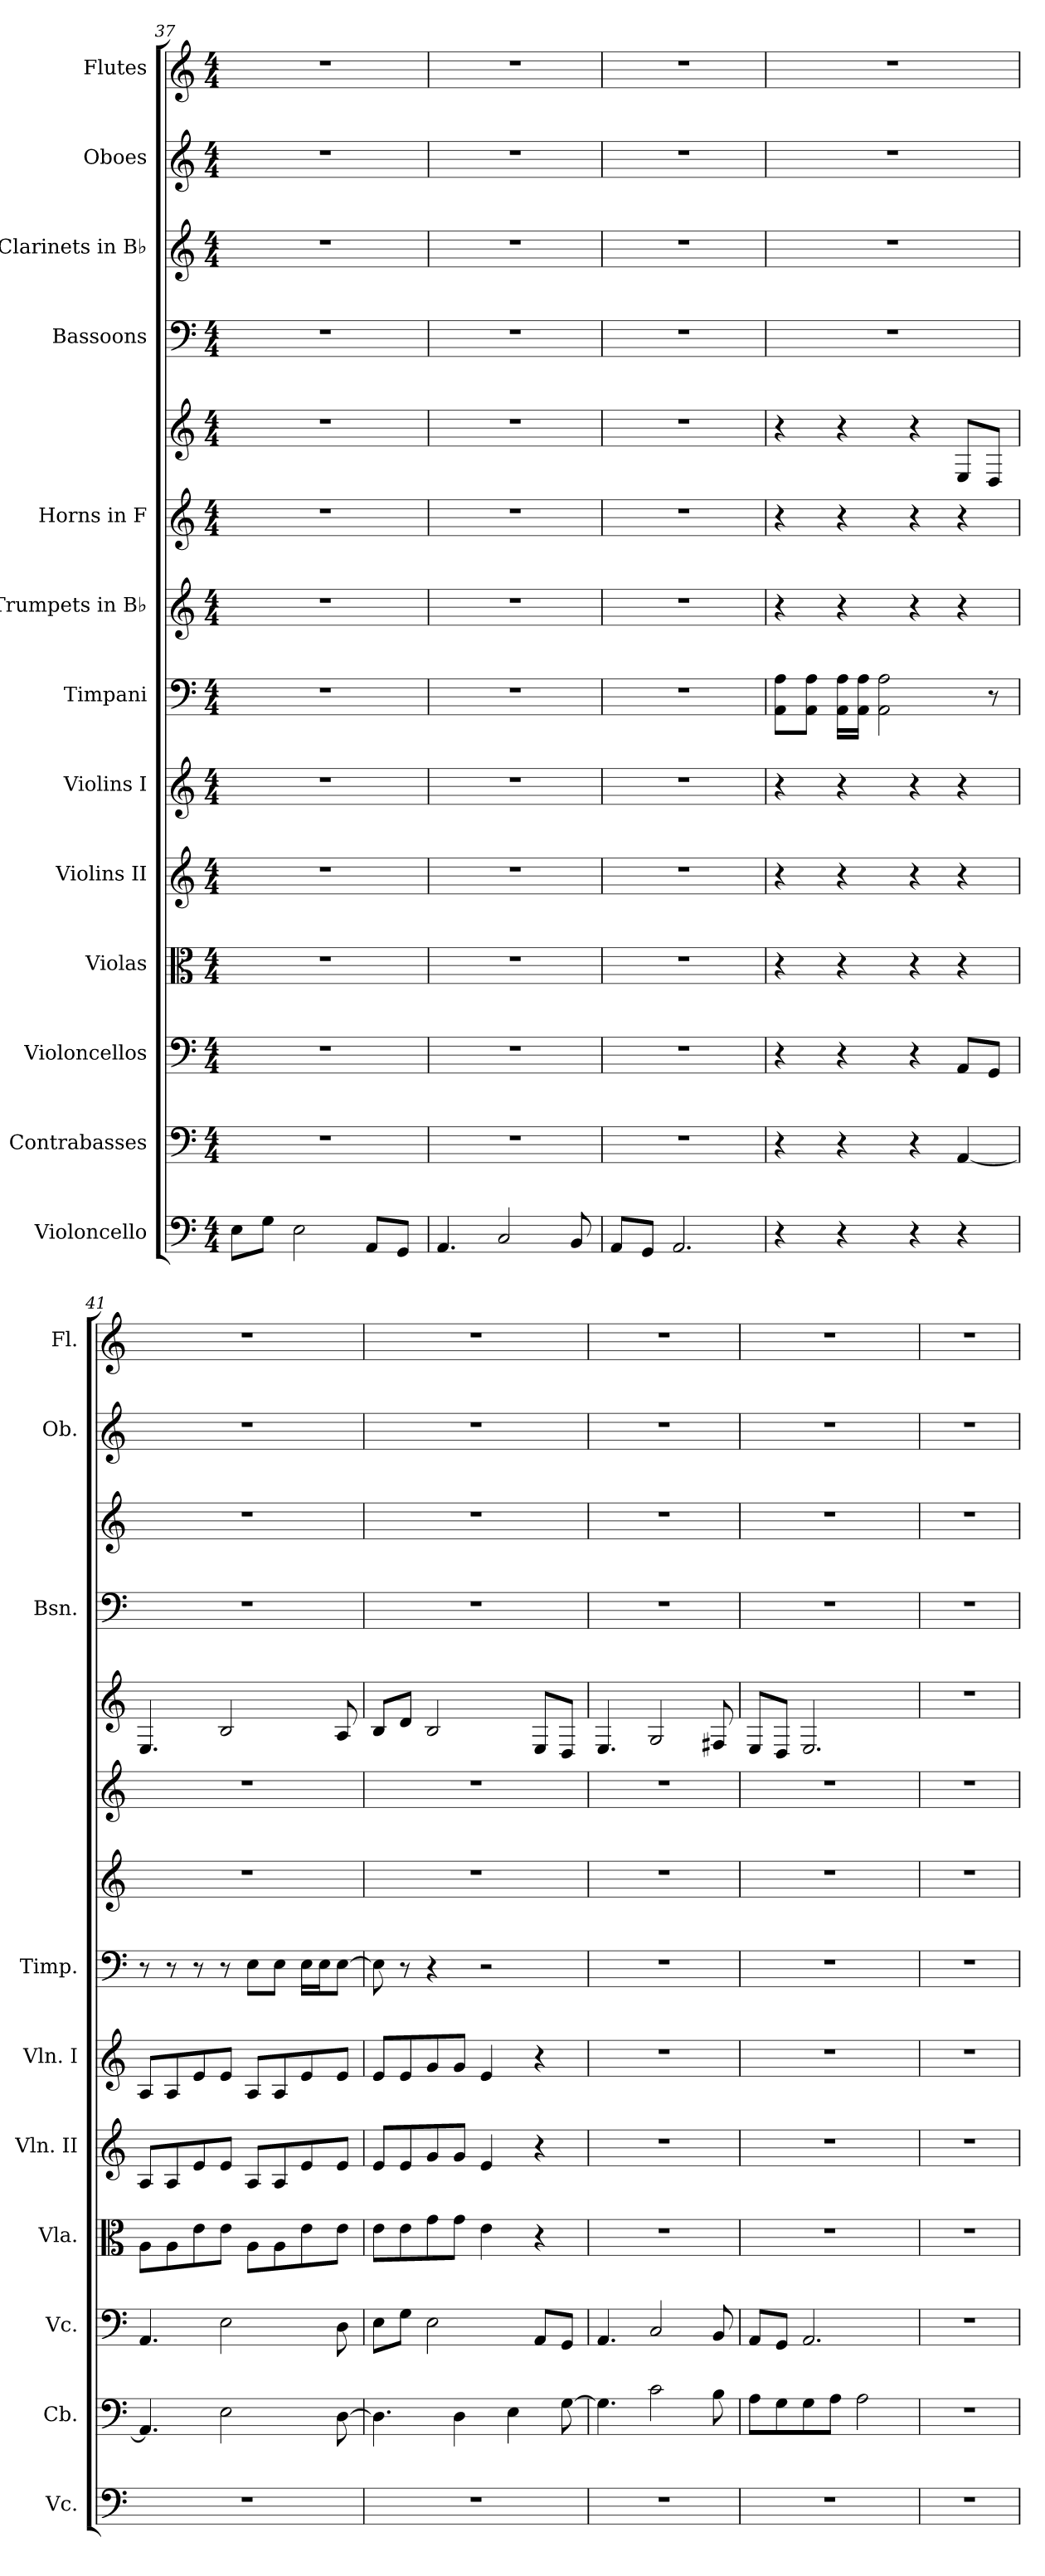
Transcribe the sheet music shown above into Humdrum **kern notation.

**kern	**kern	**kern	**kern	**kern	**kern	**kern	**kern	**kern	**kern	**kern	**kern	**kern	**kern
*part13	*part12	*part11	*part10	*part9	*part8	*part7	*part6	*part5	*part5	*part4	*part3	*part2	*part1
*staff14	*staff13	*staff12	*staff11	*staff10	*staff9	*staff8	*staff7	*staff6	*staff5	*staff4	*staff3	*staff2	*staff1
*I"Violoncello	*I"Contrabasses	*I"Violoncellos	*I"Violas	*I"Violins II	*I"Violins I	*I"Timpani	*I"Trumpets in B♭	*I"Horns in F	*	*I"Bassoons	*I"Clarinets in B♭	*I"Oboes	*I"Flutes
*I'Vc.	*I'Cb.	*I'Vc.	*I'Vla.	*I'Vln. II	*I'Vln. I	*I'Timp.	*	*	*	*I'Bsn.	*	*I'Ob.	*I'Fl.
*clefF4	*clefF4	*clefF4	*clefC3	*clefG2	*clefG2	*clefF4	*clefG2	*clefG2	*clefG2	*clefF4	*clefG2	*clefG2	*clefG2
*	*ITrd7c12	*	*	*	*	*	*ITrd1c2	*ITrd4c7	*ITrd4c7	*	*ITrd1c2	*	*
*k[]	*k[]	*k[]	*k[]	*k[]	*k[]	*k[]	*k[b-e-]	*k[b-]	*k[b-]	*k[]	*k[b-e-]	*k[]	*k[]
*M4/4	*M4/4	*M4/4	*M4/4	*M4/4	*M4/4	*M4/4	*M4/4	*M4/4	*M4/4	*M4/4	*M4/4	*M4/4	*M4/4
=37	=37	=37	=37	=37	=37	=37	=37	=37	=37	=37	=37	=37	=37
8E\L	1r	1r	1r	1r	1r	1r	1r	1r	1r	1r	1r	1r	1r
8G\J	.	.	.	.	.	.	.	.	.	.	.	.	.
2E\	.	.	.	.	.	.	.	.	.	.	.	.	.
8AA/L	.	.	.	.	.	.	.	.	.	.	.	.	.
8GG/J	.	.	.	.	.	.	.	.	.	.	.	.	.
=38	=38	=38	=38	=38	=38	=38	=38	=38	=38	=38	=38	=38	=38
4.AA/	1r	1r	1r	1r	1r	1r	1r	1r	1r	1r	1r	1r	1r
2C/	.	.	.	.	.	.	.	.	.	.	.	.	.
8BB/	.	.	.	.	.	.	.	.	.	.	.	.	.
=39	=39	=39	=39	=39	=39	=39	=39	=39	=39	=39	=39	=39	=39
8AA/L	1r	1r	1r	1r	1r	1r	1r	1r	1r	1r	1r	1r	1r
8GG/J	.	.	.	.	.	.	.	.	.	.	.	.	.
2.AA/	.	.	.	.	.	.	.	.	.	.	.	.	.
!!LO:PB:g=z
=40	=40	=40	=40	=40	=40	=40	=40	=40	=40	=40	=40	=40	=40
4r	4r	4r	4r	4r	4r	8AA\ 8A\L	4r	4r	4r	1r	1r	1r	1r
.	.	.	.	.	.	8AA\ 8A\J	.	.	.	.	.	.	.
4r	4r	4r	4r	4r	4r	16AA\ 16A\LL	4r	4r	4r	.	.	.	.
.	.	.	.	.	.	16AA\ 16A\JJ	.	.	.	.	.	.	.
.	.	.	.	.	.	2AA\ 2A\	.	.	.	.	.	.	.
4r	4r	4r	4r	4r	4r	.	4r	4r	4r	.	.	.	.
4r	[4AAA/	8AA/L	4r	4r	4r	.	4r	4r	8AA/L	.	.	.	.
.	.	8GG/J	.	.	.	8r	.	.	8GG/J	.	.	.	.
=41	=41	=41	=41	=41	=41	=41	=41	=41	=41	=41	=41	=41	=41
1r	4.AAA/]	4.AA/	8A\L	8A/L	8A/L	8r	1r	1r	4.AA/	1r	1r	1r	1r
.	.	.	8A\	8A/	8A/	8r	.	.	.	.	.	.	.
.	.	.	8e\	8e/	8e/	8r	.	.	.	.	.	.	.
.	2EE\	2E\	8e\J	8e/J	8e/J	8r	.	.	2E/	.	.	.	.
.	.	.	8A\L	8A/L	8A/L	8E\L	.	.	.	.	.	.	.
.	.	.	8A\	8A/	8A/	8E\J	.	.	.	.	.	.	.
.	.	.	8e\	8e/	8e/	16E\LL	.	.	.	.	.	.	.
.	.	.	.	.	.	16E\J	.	.	.	.	.	.	.
.	[8DD\	8D\	8e\J	8e/J	8e/J	[8E\J	.	.	8D/	.	.	.	.
=42	=42	=42	=42	=42	=42	=42	=42	=42	=42	=42	=42	=42	=42
1r	4.DD\]	8E\L	8e\L	8e/L	8e/L	8E\]	1r	1r	8E/L	1r	1r	1r	1r
.	.	8G\J	8e\	8e/	8e/	8r	.	.	8G/J	.	.	.	.
.	.	2E\	8g\	8g/	8g/	4r	.	.	2E/	.	.	.	.
.	4DD\	.	8g\J	8g/J	8g/J	.	.	.	.	.	.	.	.
.	.	.	4e\	4e/	4e/	2r	.	.	.	.	.	.	.
.	4EE\	.	.	.	.	.	.	.	.	.	.	.	.
.	.	8AA/L	4r	4r	4r	.	.	.	8AA/L	.	.	.	.
.	[8GG\	8GG/J	.	.	.	.	.	.	8GG/J	.	.	.	.
=43	=43	=43	=43	=43	=43	=43	=43	=43	=43	=43	=43	=43	=43
1r	4.GG\]	4.AA/	1r	1r	1r	1r	1r	1r	4.AA/	1r	1r	1r	1r
.	2C\	2C/	.	.	.	.	.	.	2C/	.	.	.	.
.	8BB\	8BB/	.	.	.	.	.	.	8BBn/	.	.	.	.
=44	=44	=44	=44	=44	=44	=44	=44	=44	=44	=44	=44	=44	=44
1r	8AA\L	8AA/L	1r	1r	1r	1r	1r	1r	8AA/L	1r	1r	1r	1r
.	8GG\	8GG/J	.	.	.	.	.	.	8GG/J	.	.	.	.
.	8GG\	2.AA/	.	.	.	.	.	.	2.AA/	.	.	.	.
.	8AA\J	.	.	.	.	.	.	.	.	.	.	.	.
.	2AA\	.	.	.	.	.	.	.	.	.	.	.	.
=45	=45	=45	=45	=45	=45	=45	=45	=45	=45	=45	=45	=45	=45
1r	1r	1r	1r	1r	1r	1r	1r	1r	1r	1r	1r	1r	1r
=	=	=	=	=	=	=	=	=	=	=	=	=	=
*-	*-	*-	*-	*-	*-	*-	*-	*-	*-	*-	*-	*-	*-
